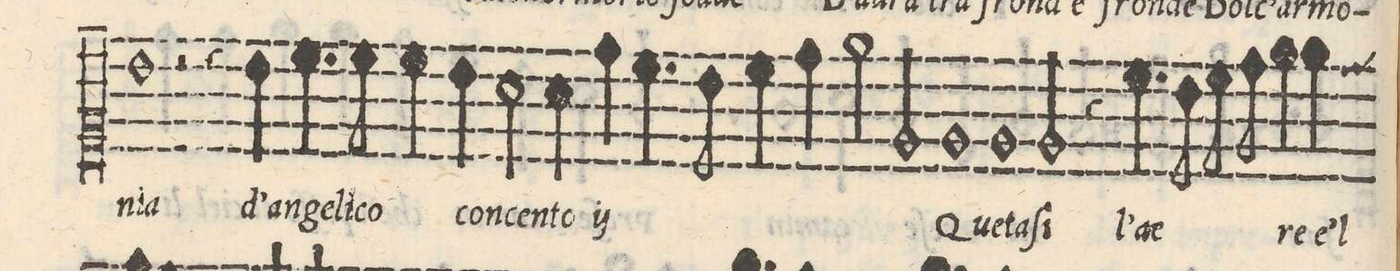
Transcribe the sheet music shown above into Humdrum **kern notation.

**kern	**text
*I"CANTO	*
*clefC1	*
*k[]	*
*met(C)	*
*M2/1	*
1b	-nia
2r	.
4r	.
4b\	d'an-
=9-	=9-
4.cc\	-ge-
8cc\	-li-
4cc\	-co
4b\	con-
2a\	-cen-
4a\	-to
*	*ij
4dd\	d'an-
=10-	=10-
4.cc\	-ge-
8b\	-li-
4cc\	-co
4dd\	con-
2ee\	-cen-
2e/	-to
*	*Xij
=11-	=11-
1e	Que-
1e	-ta-
=12-	=12-
2e/	-ſi
4r	.
4.cc\	l'ae-
8b\	.
8cc\	.
8dd\	.
4ee\	-re
4ee\	e'l
*custos:dd	*
=13-	=13-
*-	*-
